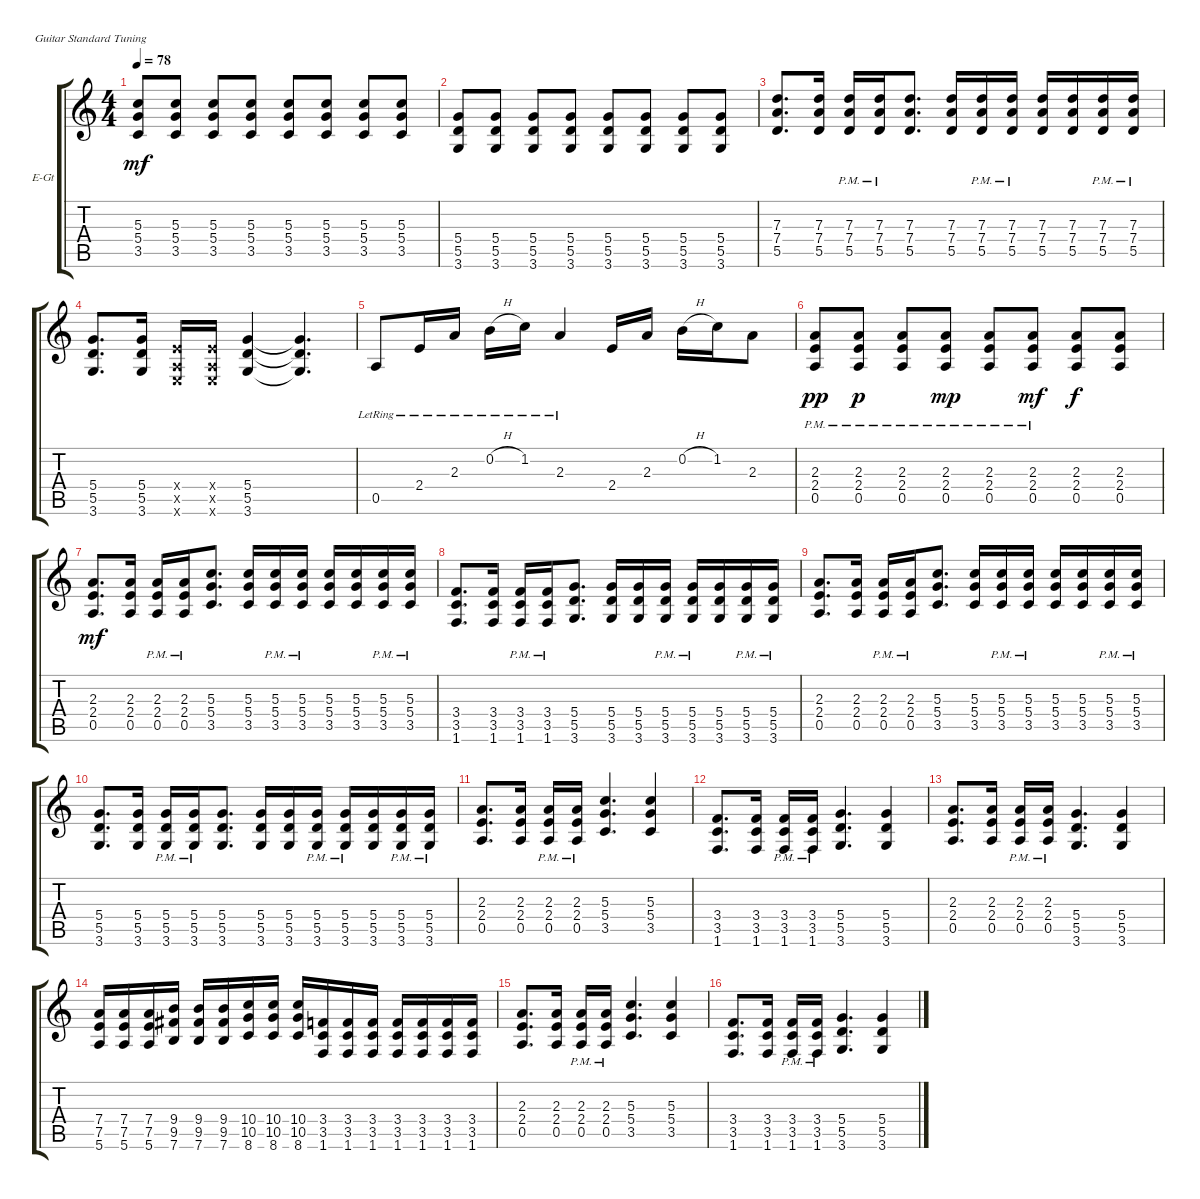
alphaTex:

\bracketExtendMode groupsimilarinstruments
\firstSystemTrackNameOrientation horizontal
\otherSystemsTrackNameOrientation horizontal
\track ("Electric Guitar 1" "E-Gt") {instrument distortionguitar}
\staff {score tabs}
\tuning (E4 B3 G3 D3 A2 E2)
\ts (4 4)
\tempo 78
\clef g2
\ks c
(3.5 5.4 5.3).8{dy mf} (3.5 5.4 5.3).8 (3.5 5.4 5.3).8 (3.5 5.4 5.3).8 (3.5 5.4 5.3).8 (3.5 5.4 5.3).8 (3.5 5.4 5.3).8 (3.5 5.4 5.3).8 |
(3.6 5.5 5.4).8 (3.6 5.5 5.4).8 (3.6 5.5 5.4).8 (3.6 5.5 5.4).8 (3.6 5.5 5.4).8 (3.6 5.5 5.4).8 (3.6 5.5 5.4).8 (3.6 5.5 5.4).8 |
(7.4 7.3 5.5).8{d} (7.4 7.3 5.5).16 (7.4{pm} 7.3{pm} 5.5{pm}).16 (7.4{pm} 7.3{pm} 5.5{pm}).16 (7.4 7.3 5.5).8{d} (7.4 7.3 5.5).16 (7.4{pm} 7.3{pm} 5.5{pm}).16 (7.4{pm} 7.3{pm} 5.5{pm}).16 (7.4 7.3 5.5).16 (7.4 7.3 5.5).16 (7.4{pm} 7.3{pm} 5.5{pm}).16 (7.4{pm} 7.3{pm} 5.5{pm}).16 |
(5.4 5.5 3.6).8{d} (5.4 5.5 3.6).16 (2.4{x} 0.5{x} 0.6{x}).16 (2.4{x} 0.5{x} 0.6{x}).16 (5.4 5.5 3.6).4 (5.4{t} 5.5{t} 3.6{t}).4{d} |
0.5{lr}.8 2.4{lr}.16 2.3{lr}.16 0.2{h lr}.16 1.2{lr}.16 2.3{lr}.4 2.4.16 2.3.16 0.2{h}.16 1.2.16 2.3.8 |
(2.4{pm} 2.3{pm} 0.5{pm}).8{dy pp} (2.4{pm} 2.3{pm} 0.5{pm}).8{dy p} (2.4{pm} 2.3{pm} 0.5{pm}).8 (2.4{pm} 2.3{pm} 0.5{pm}).8{dy mp} (2.4{pm} 2.3{pm} 0.5{pm}).8 (2.4{pm} 2.3{pm} 0.5{pm}).8{dy mf} (2.4 2.3 0.5).8{dy f} (2.4 2.3 0.5).8 |
(2.4 2.3 0.5).8{d dy mf} (2.4 2.3 0.5).16 (2.4{pm} 2.3{pm} 0.5{pm}).16 (2.4{pm} 2.3{pm} 0.5{pm}).16 (5.4 5.3 3.5).8{d} (5.4 5.3 3.5).16 (5.4{pm} 5.3{pm} 3.5{pm}).16 (5.4{pm} 5.3{pm} 3.5{pm}).16 (5.4 5.3 3.5).16 (5.4 5.3 3.5).16 (5.4{pm} 5.3{pm} 3.5{pm}).16 (5.4{pm} 5.3{pm} 3.5{pm}).16 |
(3.4 3.5 1.6).8{d} (3.4 3.5 1.6).16 (3.4{pm} 3.5{pm} 1.6{pm}).16 (3.4{pm} 3.5{pm} 1.6{pm}).16 (5.4 5.5 3.6).8{d} (5.4 5.5 3.6).16 (5.4 5.5 3.6).16 (5.4{pm} 5.5{pm} 3.6{pm}).16 (5.4{pm} 5.5{pm} 3.6{pm}).16 (5.4 5.5 3.6).16 (5.4{pm} 5.5{pm} 3.6{pm}).16 (5.4{pm} 5.5{pm} 3.6{pm}).16 |
(2.4 2.3 0.5).8{d} (2.4 2.3 0.5).16 (2.4{pm} 2.3{pm} 0.5{pm}).16 (2.4{pm} 2.3{pm} 0.5{pm}).16 (5.4 5.3 3.5).8{d} (5.4 5.3 3.5).16 (5.4{pm} 5.3{pm} 3.5{pm}).16 (5.4{pm} 5.3{pm} 3.5{pm}).16 (5.4 5.3 3.5).16 (5.4 5.3 3.5).16 (5.4{pm} 5.3{pm} 3.5{pm}).16 (5.4{pm} 5.3{pm} 3.5{pm}).16 |
(5.4 5.5 3.6).8{d} (5.4 5.5 3.6).16 (5.4{pm} 5.5{pm} 3.6{pm}).16 (5.4{pm} 5.5{pm} 3.6{pm}).16 (5.4 5.5 3.6).8{d} (5.4 5.5 3.6).16 (5.4 5.5 3.6).16 (5.4{pm} 5.5{pm} 3.6{pm}).16 (5.4{pm} 5.5{pm} 3.6{pm}).16 (5.4 5.5 3.6).16 (5.4{pm} 5.5{pm} 3.6{pm}).16 (5.4{pm} 5.5{pm} 3.6{pm}).16 |
(2.4 2.3 0.5).8{d} (2.4 2.3 0.5).16 (2.4{pm} 2.3{pm} 0.5{pm}).16 (2.4{pm} 2.3{pm} 0.5{pm}).16 (5.4 5.3 3.5).4{d} (5.4 5.3 3.5).4 |
(3.4 3.5 1.6).8{d} (3.4 3.5 1.6).16 (3.4{pm} 3.5{pm} 1.6{pm}).16 (3.4{pm} 3.5{pm} 1.6{pm}).16 (5.4 5.5 3.6).4{d} (5.4 5.5 3.6).4 |
(2.4 2.3 0.5).8{d} (2.4 2.3 0.5).16 (2.4{pm} 2.3{pm} 0.5{pm}).16 (2.4{pm} 2.3{pm} 0.5{pm}).16 (5.4 5.5 3.6).4{d} (5.4 5.5 3.6).4 |
(5.6 7.5 7.4).16 (5.6 7.5 7.4).16 (5.6 7.5 7.4).16 (7.6 9.5 9.4).16 (7.6 9.5 9.4).16 (7.6 9.5 9.4).16 (8.6 10.5 10.4).16 (8.6 10.5 10.4).16 (8.6 10.5 10.4).16 (3.4 3.5 1.6).16 (3.4 3.5 1.6).16 (3.4 3.5 1.6).16 (3.4 3.5 1.6).16 (3.4 3.5 1.6).16 (3.4 3.5 1.6).16 (3.4 3.5 1.6).16 |
(2.4 2.3 0.5).8{d} (2.4 2.3 0.5).16 (2.4{pm} 2.3{pm} 0.5{pm}).16 (2.4{pm} 2.3{pm} 0.5{pm}).16 (5.4 5.3 3.5).4{d} (5.4 5.3 3.5).4 |
(3.4 3.5 1.6).8{d} (3.4 3.5 1.6).16 (3.4{pm} 3.5{pm} 1.6{pm}).16 (3.4{pm} 3.5{pm} 1.6{pm}).16 (5.4 5.5 3.6).4{d} (5.4 5.5 3.6).4
